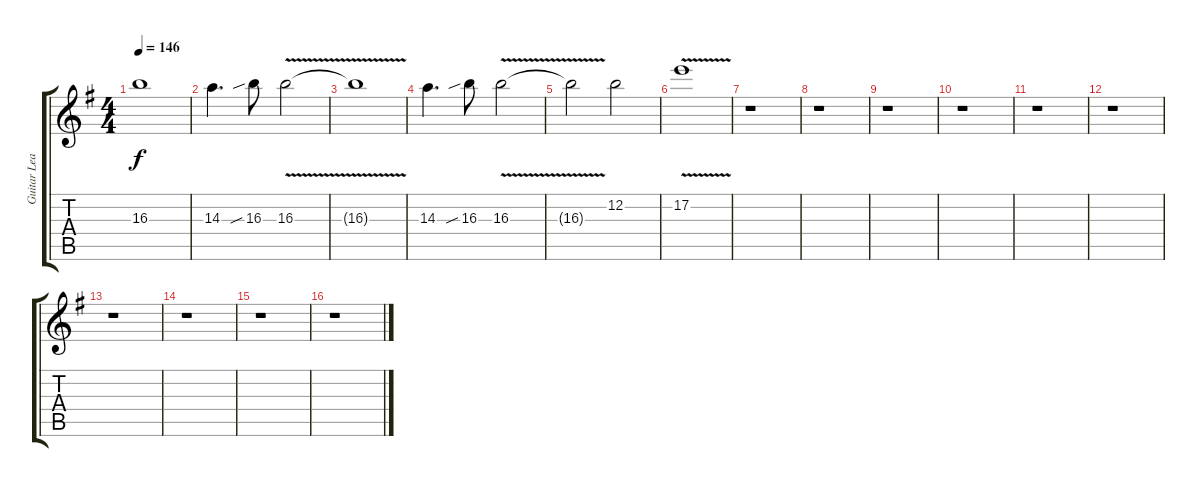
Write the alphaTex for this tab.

\track ("Guitar Leads 1" "Guitar Lea") {instrument overdrivenguitar}
\staff {score tabs}
\tuning (E4 B3 G3 D3 A2 E2) {hide}
\ts (4 4)
\tempo 146
\clef g2
\ks g
16.3{t}.1{dy f} |
14.3.4{d} 16.3{sib}.8 16.3{v}.2 |
16.3{t}.1 |
14.3.4{d} 16.3{sib}.8 16.3{v}.2 |
16.3{t}.2 12.2.2 |
17.2{v}.1 |
r.1 |
r.1 |
r.1 |
r.1 |
r.1 |
r.1 |
r.1 |
r.1 |
r.1 |
r.1
